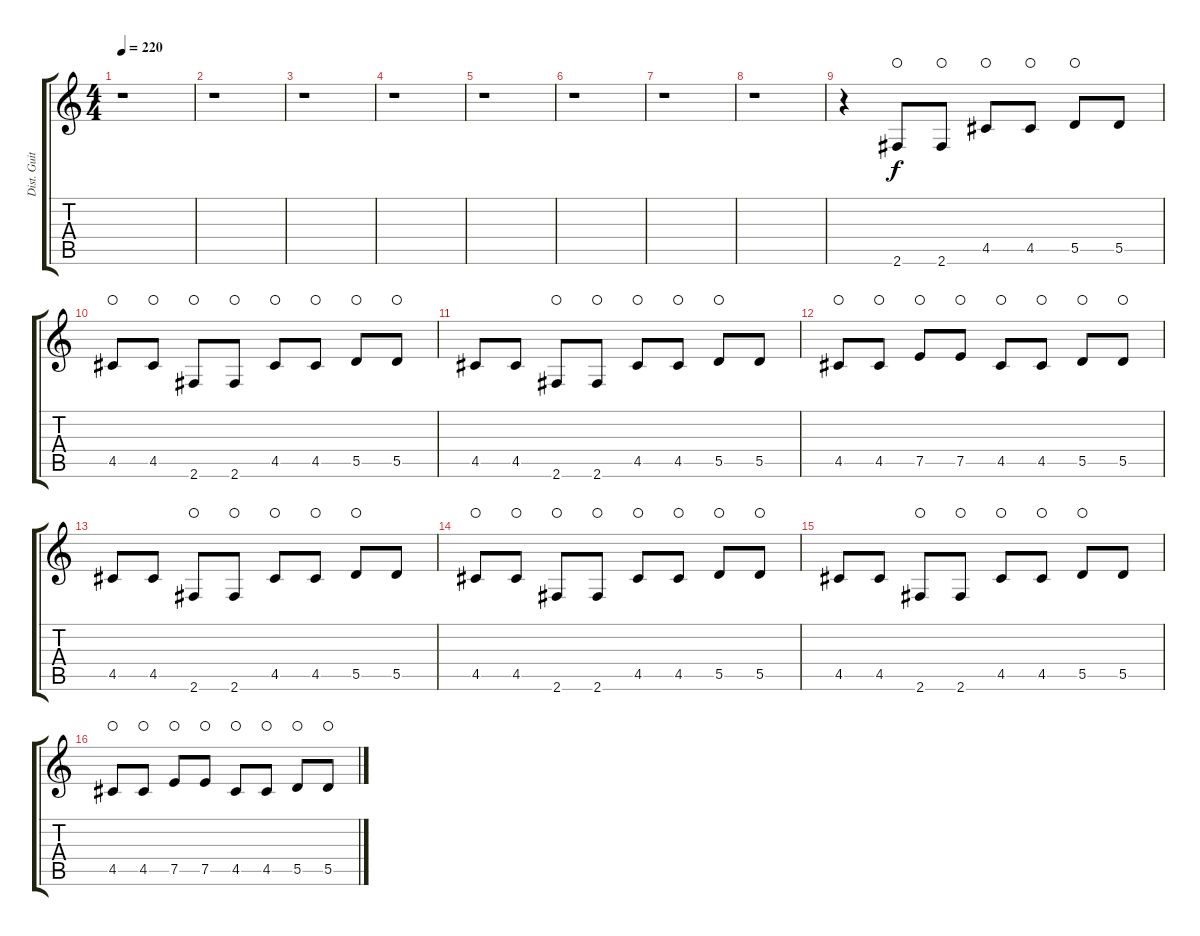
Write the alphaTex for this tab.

\track ("Dist. Guitar 1" "Dist. Guit") {instrument distortionguitar}
\staff {score tabs}
\tuning (E4 B3 G3 D3 A2 E2) {hide}
\ts (4 4)
\tempo 220
\clef g2
\ks c
r.1{dy f} |
r.1 |
r.1 |
r.1 |
r.1 |
r.1 |
r.1 |
r.1 |
r.4 2.6.8{waho} 2.6.8{waho} 4.5.8{waho} 4.5.8{waho} 5.5.8{waho} 5.5.8 |
4.5.8{waho} 4.5.8{waho} 2.6.8{waho} 2.6.8{waho} 4.5.8{waho} 4.5.8{waho} 5.5.8{waho} 5.5.8{waho} |
4.5.8 4.5.8 2.6.8{waho} 2.6.8{waho} 4.5.8{waho} 4.5.8{waho} 5.5.8{waho} 5.5.8 |
4.5.8{waho} 4.5.8{waho} 7.5.8{waho} 7.5.8{waho} 4.5.8{waho} 4.5.8{waho} 5.5.8{waho} 5.5.8{waho} |
4.5.8 4.5.8 2.6.8{waho} 2.6.8{waho} 4.5.8{waho} 4.5.8{waho} 5.5.8{waho} 5.5.8 |
4.5.8{waho} 4.5.8{waho} 2.6.8{waho} 2.6.8{waho} 4.5.8{waho} 4.5.8{waho} 5.5.8{waho} 5.5.8{waho} |
4.5.8 4.5.8 2.6.8{waho} 2.6.8{waho} 4.5.8{waho} 4.5.8{waho} 5.5.8{waho} 5.5.8 |
4.5.8{waho} 4.5.8{waho} 7.5.8{waho} 7.5.8{waho} 4.5.8{waho} 4.5.8{waho} 5.5.8{waho} 5.5.8{waho}
